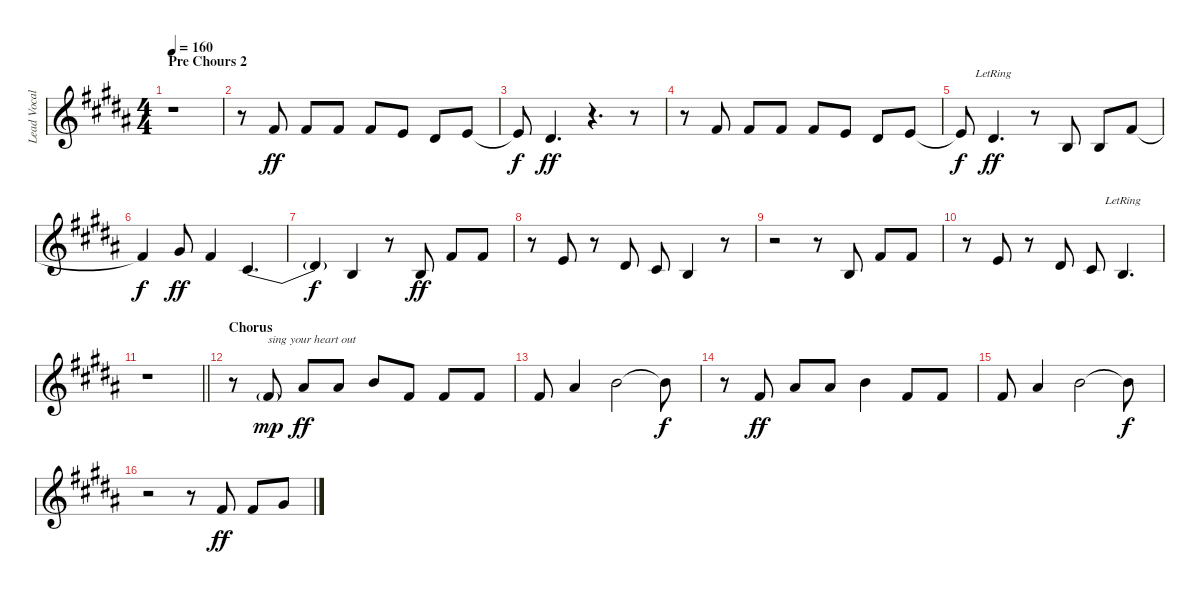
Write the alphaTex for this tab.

\track ("Lead Vocals" "Lead Vocal") {instrument tenorsax}
\staff {score}
\tuning (E4 B3 G3 D3 A2 E2) {hide}
\ts (4 4)
\section ("" "Pre Chours 2")
\tempo 160
\clef g2
\ks b
r.1{dy f} |
r.8 2.1.8{dy ff} 2.1.8 2.1.8 2.1.8 0.1.8 4.2.8 0.1.8 |
0.1{t}.8{dy f} 4.2.4{d dy ff} r.4{d} r.8 |
r.8 2.1.8 2.1.8 2.1.8 2.1.8 0.1.8 4.2.8 0.1.8 |
0.1{t}.8{dy f} 4.2{lr}.4{d dy ff} r.8 0.2.8 0.2.8 2.1.8 |
2.1{t}.4{dy f} 4.1.8{dy ff} 2.1.4 2.2{be (bend 0 0 60 4)}.4{d} |
2.2{t}.4{dy f} 0.2.4 r.8 0.2.8{dy ff} 2.1.8 2.1.8 |
r.8 0.1.8 r.8 4.2.8 2.2.8 0.2.4 r.8 |
r.2 r.8 0.2.8 2.1.8 2.1.8 |
r.8 0.1.8 r.8 4.2.8 2.2.8 0.2{lr}.4{d} |
\barLineRight lightlight
r.1 |
\section ("" "Chorus")
r.8 2.1{g}.8{txt "sing your heart out" dy mp} 6.1.8{dy ff} 6.1.8 7.1.8 2.1.8 2.1.8 2.1.8 |
2.1.8 6.1.4 7.1.2 7.1{t}.8{dy f} |
r.8 2.1.8{dy ff} 6.1.8 6.1.8 7.1.4 2.1.8 2.1.8 |
2.1.8 6.1.4 7.1.2 7.1{t}.8{dy f} |
r.2 r.8 2.1.8{dy ff} 2.1.8 4.1.8
